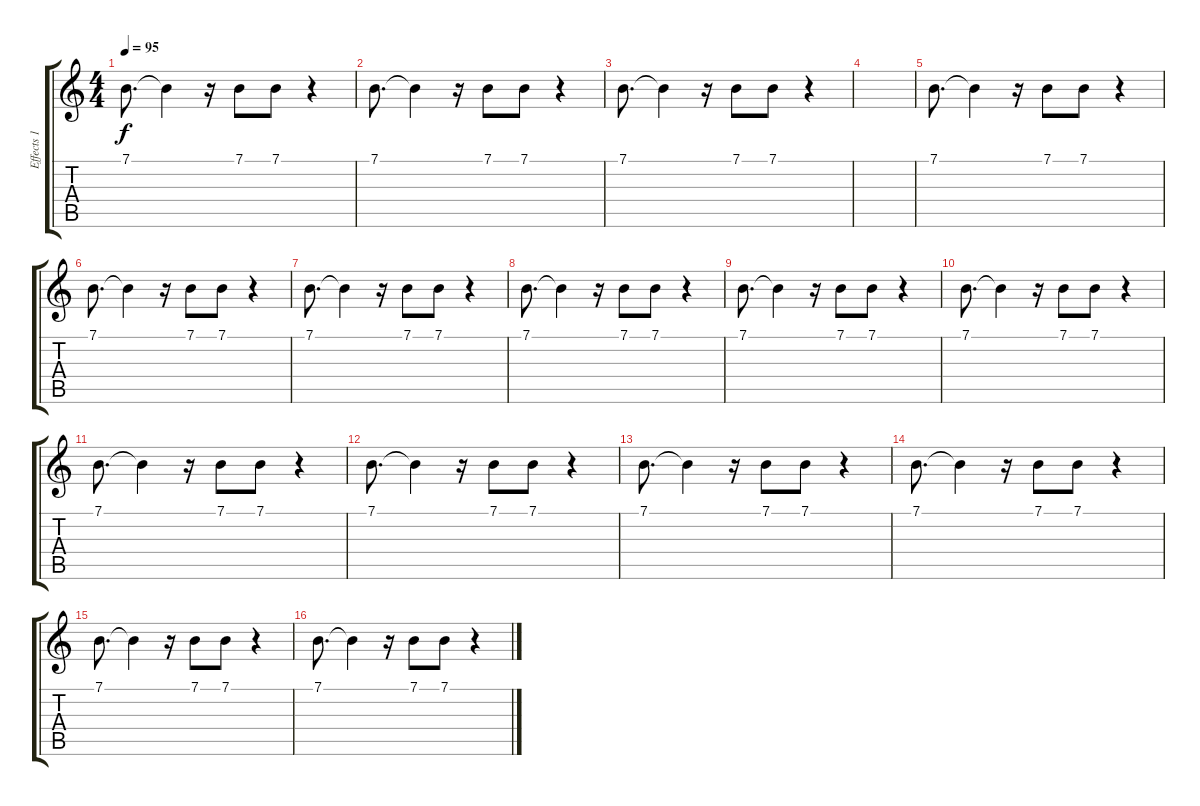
\track ("Effects 1" "Effects 1") {instrument fx1rain}
\staff {score tabs}
\tuning (E4 B3 G3 D3 A2 E2) {hide}
\ts (4 4)
\tempo 95
\clef g2
\ks c
7.1.8{d dy f} 7.1{t}.4 r.16 7.1.8 7.1.8 r.4 |
7.1.8{d} 7.1{t}.4 r.16 7.1.8 7.1.8 r.4 |
7.1.8{d} 7.1{t}.4 r.16 7.1.8 7.1.8 r.4 |
|
7.1.8{d} 7.1{t}.4 r.16 7.1.8 7.1.8 r.4 |
7.1.8{d} 7.1{t}.4 r.16 7.1.8 7.1.8 r.4 |
7.1.8{d} 7.1{t}.4 r.16 7.1.8 7.1.8 r.4 |
7.1.8{d} 7.1{t}.4 r.16 7.1.8 7.1.8 r.4 |
7.1.8{d} 7.1{t}.4 r.16 7.1.8 7.1.8 r.4 |
7.1.8{d} 7.1{t}.4 r.16 7.1.8 7.1.8 r.4 |
7.1.8{d} 7.1{t}.4 r.16 7.1.8 7.1.8 r.4 |
7.1.8{d} 7.1{t}.4 r.16 7.1.8 7.1.8 r.4 |
7.1.8{d} 7.1{t}.4 r.16 7.1.8 7.1.8 r.4 |
7.1.8{d} 7.1{t}.4 r.16 7.1.8 7.1.8 r.4 |
7.1.8{d} 7.1{t}.4 r.16 7.1.8 7.1.8 r.4 |
7.1.8{d} 7.1{t}.4 r.16 7.1.8 7.1.8 r.4
